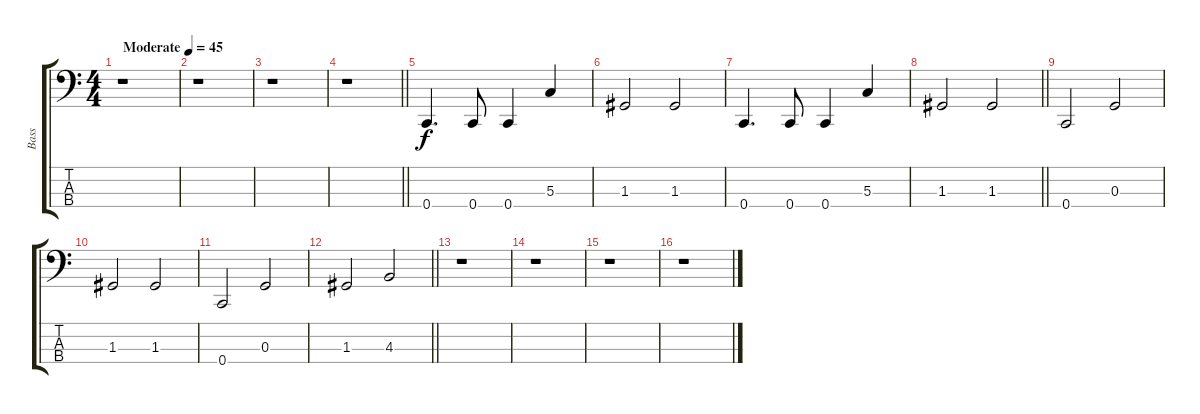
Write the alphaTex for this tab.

\track ("Bass" "Bass") {instrument electricbassfinger}
\staff {score tabs}
\tuning (F2 C2 G1 C1) {hide}
\ts (4 4)
\tempo (45 "Moderate")
\clef f4
\ks c
r.1{dy f instrument electricbassfinger} |
r.1 |
r.1 |
\barLineRight lightlight
r.1 |
0.4.4{d} 0.4.8 0.4.4 5.3.4 |
1.3.2 1.3.2 |
0.4.4{d} 0.4.8 0.4.4 5.3.4 |
\barLineRight lightlight
1.3.2 1.3.2 |
0.4.2 0.3.2 |
1.3.2 1.3.2 |
0.4.2 0.3.2 |
\barLineRight lightlight
1.3.2 4.3.2 |
r.1 |
r.1 |
r.1 |
r.1
